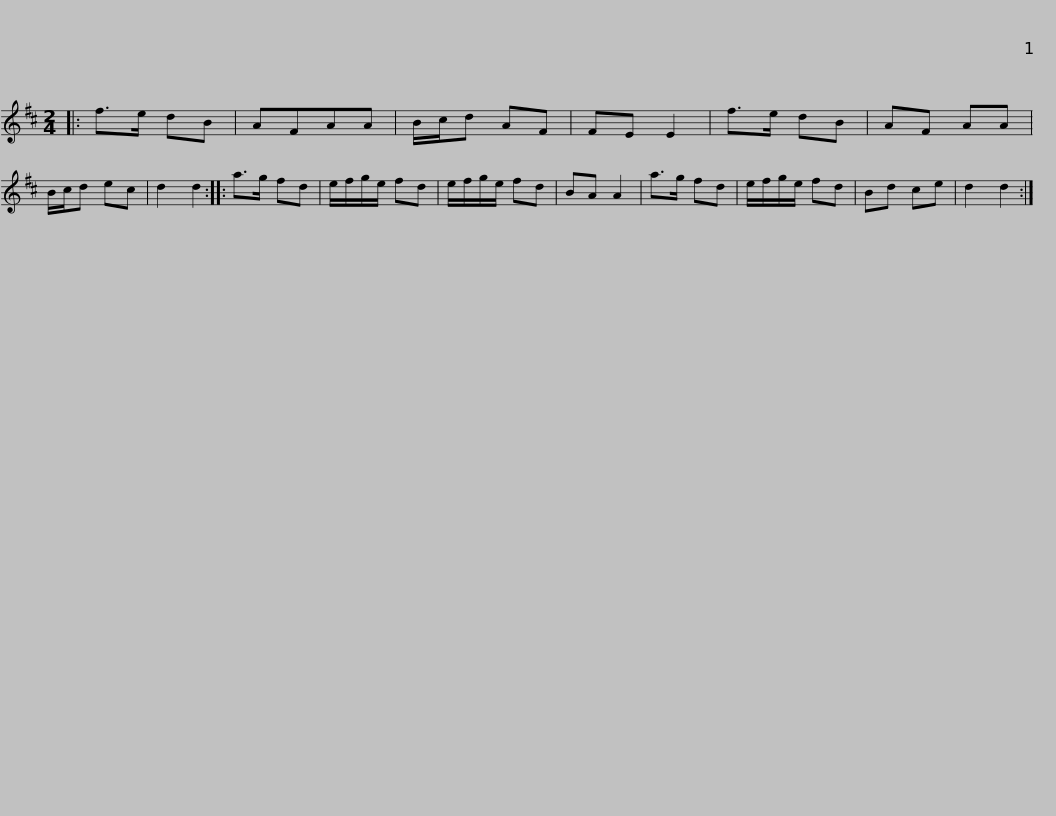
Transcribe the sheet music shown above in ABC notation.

X:1
L:1/8
M:2/4
I:linebreak $
K:D
V:1 treble
V:1
|: f>e dB | AFAA | B/c/d AF | FE E2 | f>e dB | %5
 AF AA | B/c/d ec | d2 d2 :: a>g fd |$ e/f/g/e/ fd | %10
 e/f/g/e/ fd | BA A2 | a>g fd | e/f/g/e/ fd | Bd ce | %15
 d2 d2 :| %16
